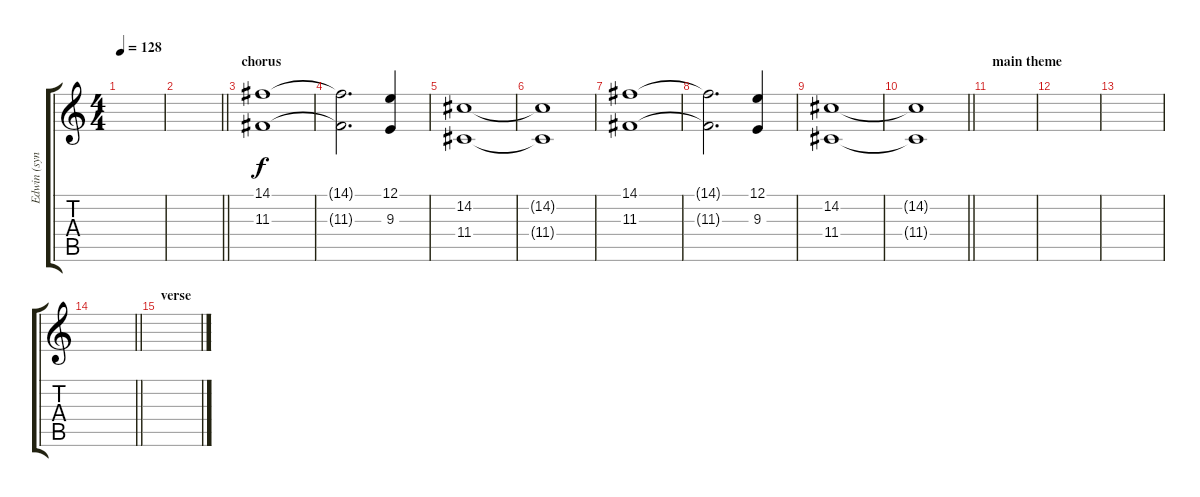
\track ("Edwin (synths)" "Edwin (syn") {instrument synthstrings1}
\staff {score tabs}
\tuning (E4 B3 G3 D3 A2 E2) {hide}
\ts (4 4)
\tempo 128
\clef g2
\ks c
|
\barLineRight lightlight
|
\section ("" "chorus")
(14.1 11.3).1 |
(14.1{t} 11.3{t}).2{d} (12.1 9.3).4 |
(14.2 11.4).1 |
(14.2{t} 11.4{t}).1 |
(14.1 11.3).1 |
(14.1{t} 11.3{t}).2{d} (12.1 9.3).4 |
(14.2 11.4).1 |
\barLineRight lightlight
(14.2{t} 11.4{t}).1 |
\section ("" "main theme")
|
|
|
\barLineRight lightlight
|
\section ("" "verse")
